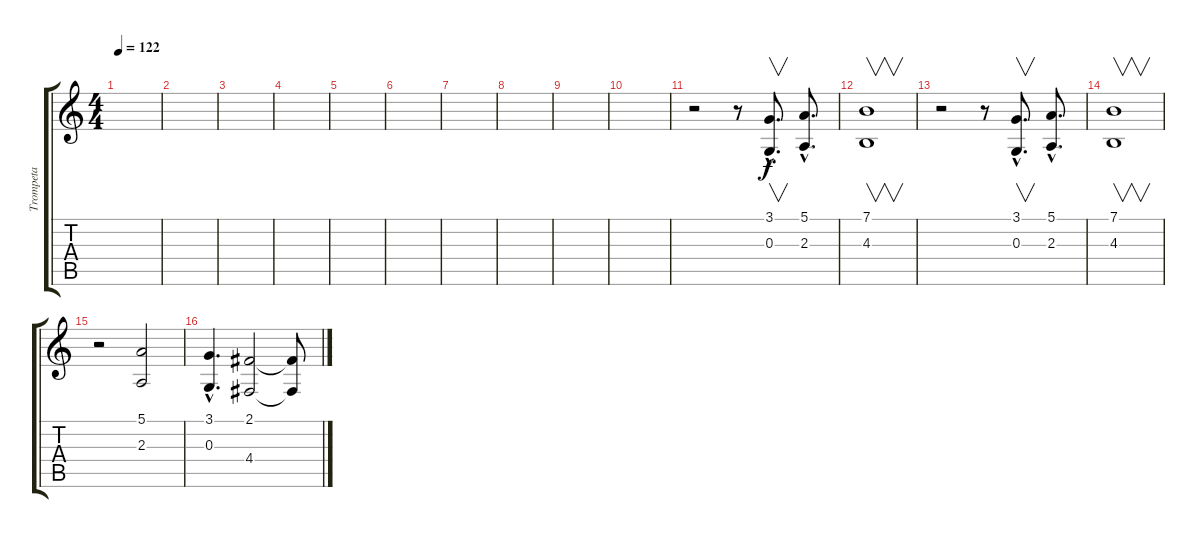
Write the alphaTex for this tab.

\track ("Trompeta" "Trompeta") {instrument trumpet}
\staff {score tabs}
\tuning (E4 B3 G3 D3 A2 E2) {hide}
\ts (4 4)
\tempo 122
\clef g2
\ks c
|
|
|
|
|
|
|
|
|
|
r.2 r.8 (3.1{hac} 0.3{hac}).8{v d} (5.1{hac} 2.3{hac}).8{d} |
(7.1 4.3).1{v} |
r.2 r.8 (3.1{hac} 0.3{hac}).8{v d} (5.1{hac} 2.3{hac}).8{d} |
(7.1 4.3).1{v} |
r.2 (5.1 2.3).2 |
(3.1{hac} 0.3{hac}).4{d} (2.1 4.4).2 (2.1{t} 4.4{t}).8
